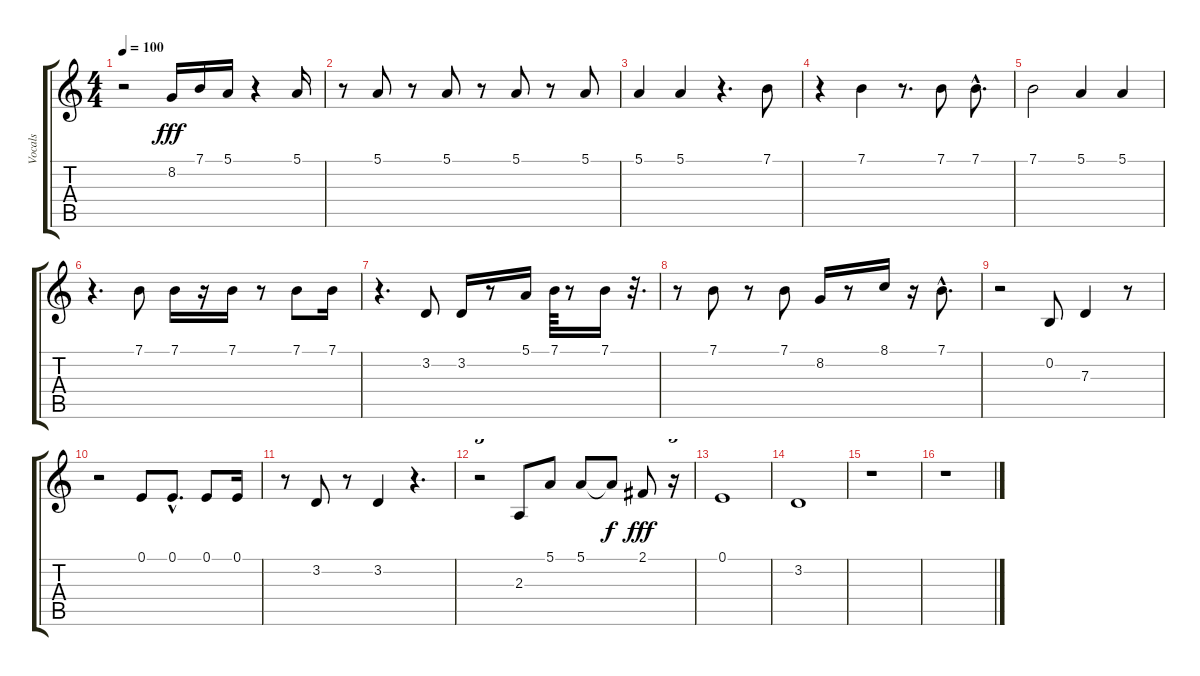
\track ("Vocals" "Vocals") {instrument synthvoice}
\staff {score tabs}
\tuning (E4 B3 G3 D3 A2 E2) {hide}
\ts (4 4)
\tempo 100
\clef g2
\ks c
r.2{dy fff} 8.2.16 7.1.16 5.1.16 r.4 5.1.16 |
r.8 5.1.8 r.8 5.1.8 r.8 5.1.8 r.8 5.1.8 |
5.1.4 5.1.4 r.4{d} 7.1.8 |
r.4 7.1.4 r.8{d} 7.1.8 7.1{hac}.8{d} |
7.1.2 5.1.4 5.1.4 |
r.4{d} 7.1.8 7.1.16 r.16 7.1.16 r.8 7.1.8 7.1.16 |
r.4{d} 3.2.8 3.2.16 r.8 5.1.16 7.1.64 r.8 7.1.16 r.32{d} |
r.8 7.1.8 r.8 7.1.8 8.2.16 r.8 8.1.16 r.16 7.1{hac}.8{d} |
r.2 0.2.8 7.3.4 r.8 |
r.2 0.1.8 0.1{hac}.8{d} 0.1.8 0.1.16 |
r.8 3.2.8 r.8 3.2.4 r.4{d} |
r.2{tu (3 2)} 2.3.8 5.1.8 5.1.8 5.1{t}.8{dy f} 2.1.8{dy fff} r.16{tu (3 2)} |
0.1.1 |
3.2.1 |
r.1 |
r.1
